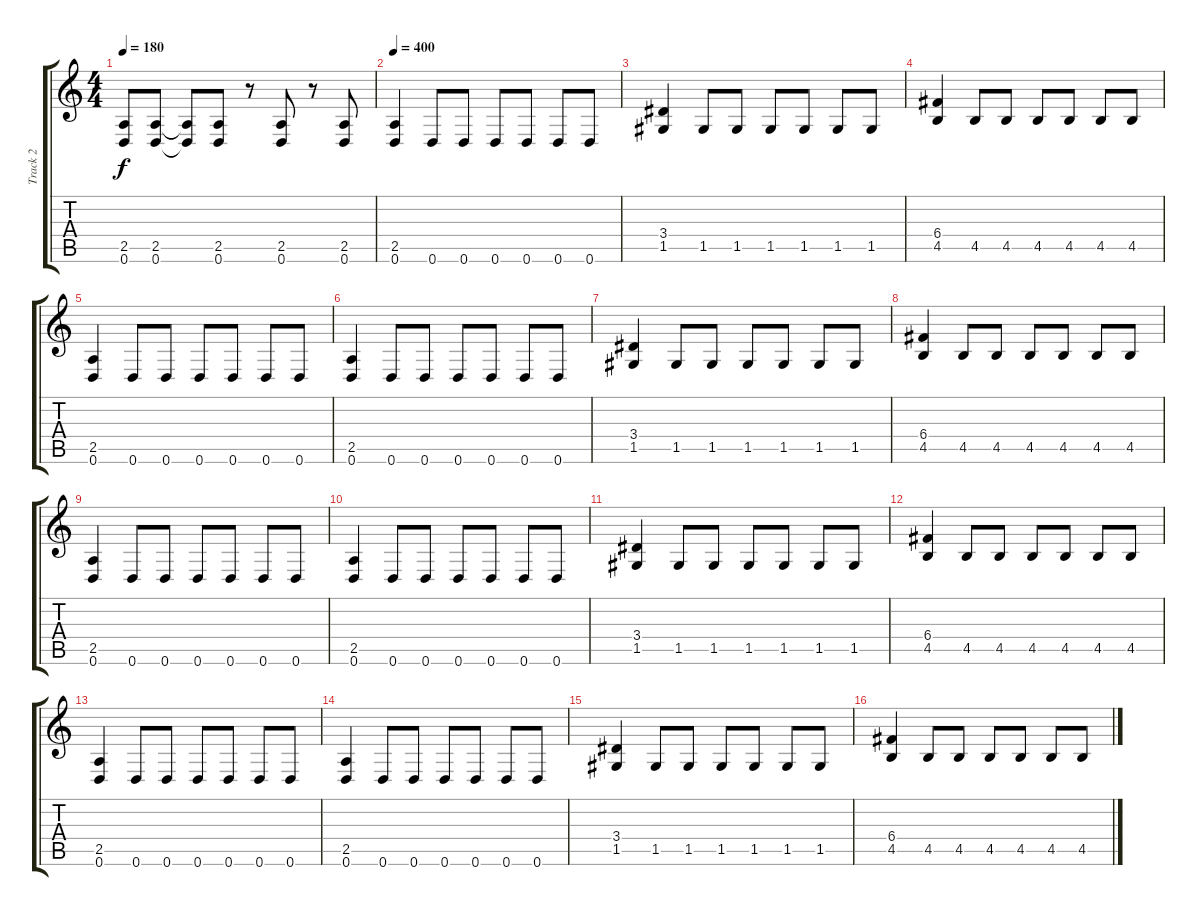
\track ("Track 2" "Track 2") {instrument distortionguitar}
\staff {score tabs}
\tuning (D4 A3 F3 C3 G2 D2) {hide}
\ts (4 4)
\tempo 180
\clef g2
\ks c
(2.5 0.6).8{dy f} (2.5 0.6).8 (2.5{t} 0.6{t}).8 (2.5 0.6).8 r.8 (2.5 0.6).8 r.8 (2.5 0.6).8 |
\tempo 400
(2.5 0.6).4 0.6.8 0.6.8 0.6.8 0.6.8 0.6.8 0.6.8 |
(3.4 1.5).4 1.5.8 1.5.8 1.5.8 1.5.8 1.5.8 1.5.8 |
(6.4 4.5).4 4.5.8 4.5.8 4.5.8 4.5.8 4.5.8 4.5.8 |
(2.5 0.6).4 0.6.8 0.6.8 0.6.8 0.6.8 0.6.8 0.6.8 |
(2.5 0.6).4 0.6.8 0.6.8 0.6.8 0.6.8 0.6.8 0.6.8 |
(3.4 1.5).4 1.5.8 1.5.8 1.5.8 1.5.8 1.5.8 1.5.8 |
(6.4 4.5).4 4.5.8 4.5.8 4.5.8 4.5.8 4.5.8 4.5.8 |
(2.5 0.6).4 0.6.8 0.6.8 0.6.8 0.6.8 0.6.8 0.6.8 |
(2.5 0.6).4 0.6.8 0.6.8 0.6.8 0.6.8 0.6.8 0.6.8 |
(3.4 1.5).4 1.5.8 1.5.8 1.5.8 1.5.8 1.5.8 1.5.8 |
(6.4 4.5).4 4.5.8 4.5.8 4.5.8 4.5.8 4.5.8 4.5.8 |
(2.5 0.6).4 0.6.8 0.6.8 0.6.8 0.6.8 0.6.8 0.6.8 |
(2.5 0.6).4 0.6.8 0.6.8 0.6.8 0.6.8 0.6.8 0.6.8 |
(3.4 1.5).4 1.5.8 1.5.8 1.5.8 1.5.8 1.5.8 1.5.8 |
(6.4 4.5).4 4.5.8 4.5.8 4.5.8 4.5.8 4.5.8 4.5.8
